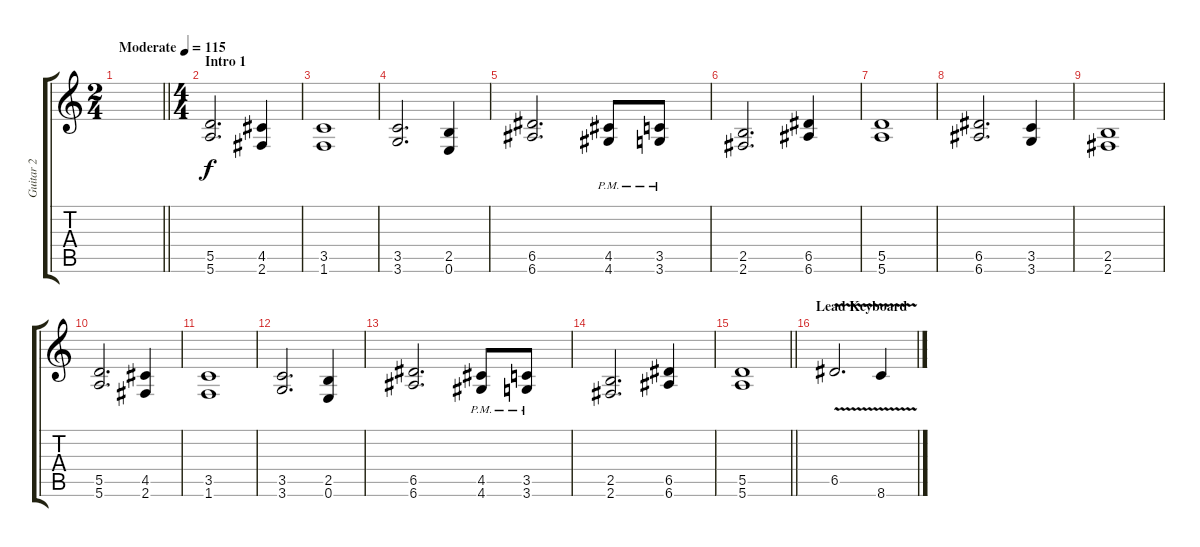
\track ("Guitar 2" "Guitar 2") {instrument distortionguitar}
\staff {score tabs}
\tuning (E4 B3 G3 D3 A2 E2) {hide}
\ts (2 4)
\tempo (115 "Moderate")
\clef g2
\barLineRight lightlight
\ks c
|
\ts (4 4)
\section ("" "Intro 1")
(5.5 5.6).2{d} (4.5 2.6).4 |
(3.5 1.6).1 |
(3.5 3.6).2{d} (2.5 0.6).4 |
(6.5 6.6).2{d} (4.5{pm} 4.6{pm}).8 (3.5{pm} 3.6{pm}).8 |
(2.5 2.6).2{d} (6.5 6.6).4 |
(5.5 5.6).1 |
(6.5 6.6).2{d} (3.5 3.6).4 |
(2.5 2.6).1 |
(5.5 5.6).2{d} (4.5 2.6).4 |
(3.5 1.6).1 |
(3.5 3.6).2{d} (2.5 0.6).4 |
(6.5 6.6).2{d} (4.5{pm} 4.6{pm}).8 (3.5{pm} 3.6{pm}).8 |
(2.5 2.6).2{d} (6.5 6.6).4 |
\barLineRight lightlight
(5.5 5.6).1 |
\section ("" "Lead Keyboard")
6.5{v}.2{d} 8.6{v}.4
